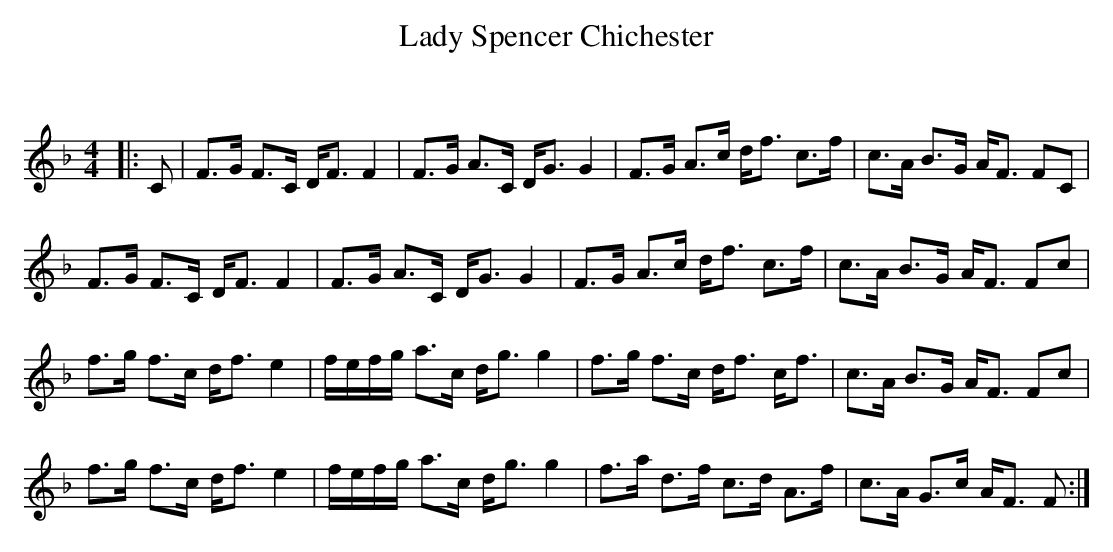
X:1
T: Lady Spencer Chichester
C:
Q: 128
K:F
M:4/4
L:1/16
|:C2|F3G F3C DF3 F4|F3G A3C DG3 G4|F3G A3c df3 c3f|c3A B3G AF3 F2C2|
F3G F3C DF3 F4|F3G A3C DG3 G4|F3G A3c df3 c3f|c3A B3G AF3 F2c2|
f3g f3c df3 e4|fefg a3c dg3 g4|f3g f3c df3 cf3|c3A B3G AF3 F2c2|
f3g f3c df3 e4|fefg a3c dg3 g4|f3a d3f c3d A3f|c3A G3c AF3 F2:|
